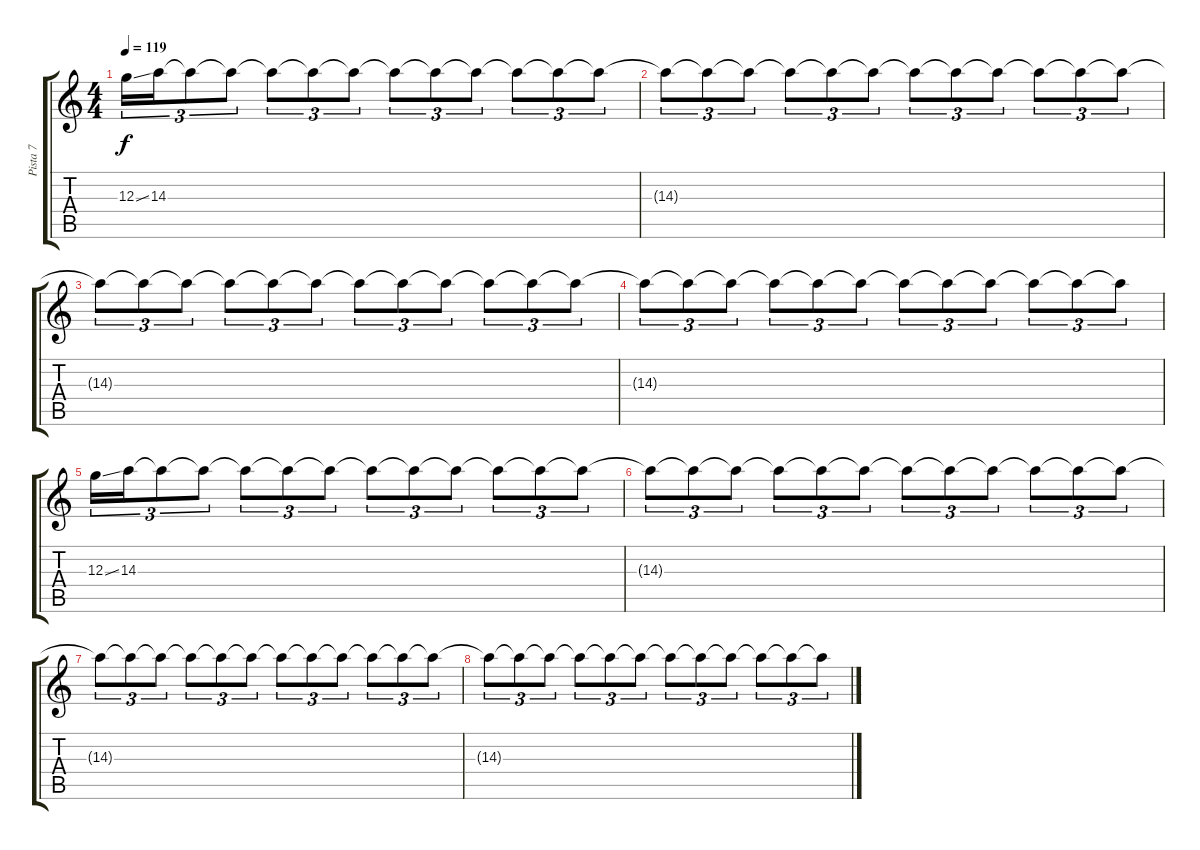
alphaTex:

\track ("Pista 7" "Pista 7") {instrument overdrivenguitar}
\staff {score tabs}
\tuning (E4 B3 G3 D3 A2 E2) {hide}
\ts (4 4)
\tempo 119
\clef g2
\ks c
12.3{ss}.16{tu (3 2) dy f} 14.3.16{tu (3 2)} 14.3{t}.8{tu (3 2)} 14.3{t}.8{tu (3 2)} 14.3{t}.8{tu (3 2)} 14.3{t}.8{tu (3 2)} 14.3{t}.8{tu (3 2)} 14.3{t}.8{tu (3 2)} 14.3{t}.8{tu (3 2)} 14.3{t}.8{tu (3 2)} 14.3{t}.8{tu (3 2)} 14.3{t}.8{tu (3 2)} 14.3{t}.8{tu (3 2)} |
14.3{t}.8{tu (3 2)} 14.3{t}.8{tu (3 2)} 14.3{t}.8{tu (3 2)} 14.3{t}.8{tu (3 2)} 14.3{t}.8{tu (3 2)} 14.3{t}.8{tu (3 2)} 14.3{t}.8{tu (3 2)} 14.3{t}.8{tu (3 2)} 14.3{t}.8{tu (3 2)} 14.3{t}.8{tu (3 2)} 14.3{t}.8{tu (3 2)} 14.3{t}.8{tu (3 2)} |
14.3{t}.8{tu (3 2)} 14.3{t}.8{tu (3 2)} 14.3{t}.8{tu (3 2)} 14.3{t}.8{tu (3 2)} 14.3{t}.8{tu (3 2)} 14.3{t}.8{tu (3 2)} 14.3{t}.8{tu (3 2)} 14.3{t}.8{tu (3 2)} 14.3{t}.8{tu (3 2)} 14.3{t}.8{tu (3 2)} 14.3{t}.8{tu (3 2)} 14.3{t}.8{tu (3 2)} |
14.3{t}.8{tu (3 2)} 14.3{t}.8{tu (3 2)} 14.3{t}.8{tu (3 2)} 14.3{t}.8{tu (3 2)} 14.3{t}.8{tu (3 2)} 14.3{t}.8{tu (3 2)} 14.3{t}.8{tu (3 2)} 14.3{t}.8{tu (3 2)} 14.3{t}.8{tu (3 2)} 14.3{t}.8{tu (3 2)} 14.3{t}.8{tu (3 2)} 14.3{t}.8{tu (3 2)} |
12.3{ss}.16{tu (3 2) volume 8} 14.3.16{tu (3 2)} 14.3{t}.8{tu (3 2)} 14.3{t}.8{tu (3 2)} 14.3{t}.8{tu (3 2)} 14.3{t}.8{tu (3 2)} 14.3{t}.8{tu (3 2)} 14.3{t}.8{tu (3 2)} 14.3{t}.8{tu (3 2)} 14.3{t}.8{tu (3 2)} 14.3{t}.8{tu (3 2)} 14.3{t}.8{tu (3 2)} 14.3{t}.8{tu (3 2)} |
14.3{t}.8{tu (3 2)} 14.3{t}.8{tu (3 2)} 14.3{t}.8{tu (3 2)} 14.3{t}.8{tu (3 2)} 14.3{t}.8{tu (3 2)} 14.3{t}.8{tu (3 2)} 14.3{t}.8{tu (3 2)} 14.3{t}.8{tu (3 2)} 14.3{t}.8{tu (3 2)} 14.3{t}.8{tu (3 2)} 14.3{t}.8{tu (3 2)} 14.3{t}.8{tu (3 2)} |
14.3{t}.8{tu (3 2) volume 0} 14.3{t}.8{tu (3 2)} 14.3{t}.8{tu (3 2)} 14.3{t}.8{tu (3 2)} 14.3{t}.8{tu (3 2)} 14.3{t}.8{tu (3 2)} 14.3{t}.8{tu (3 2)} 14.3{t}.8{tu (3 2)} 14.3{t}.8{tu (3 2)} 14.3{t}.8{tu (3 2)} 14.3{t}.8{tu (3 2)} 14.3{t}.8{tu (3 2)} |
14.3{t}.8{tu (3 2)} 14.3{t}.8{tu (3 2)} 14.3{t}.8{tu (3 2)} 14.3{t}.8{tu (3 2)} 14.3{t}.8{tu (3 2)} 14.3{t}.8{tu (3 2)} 14.3{t}.8{tu (3 2)} 14.3{t}.8{tu (3 2)} 14.3{t}.8{tu (3 2)} 14.3{t}.8{tu (3 2)} 14.3{t}.8{tu (3 2)} 14.3{t}.8{tu (3 2)}
